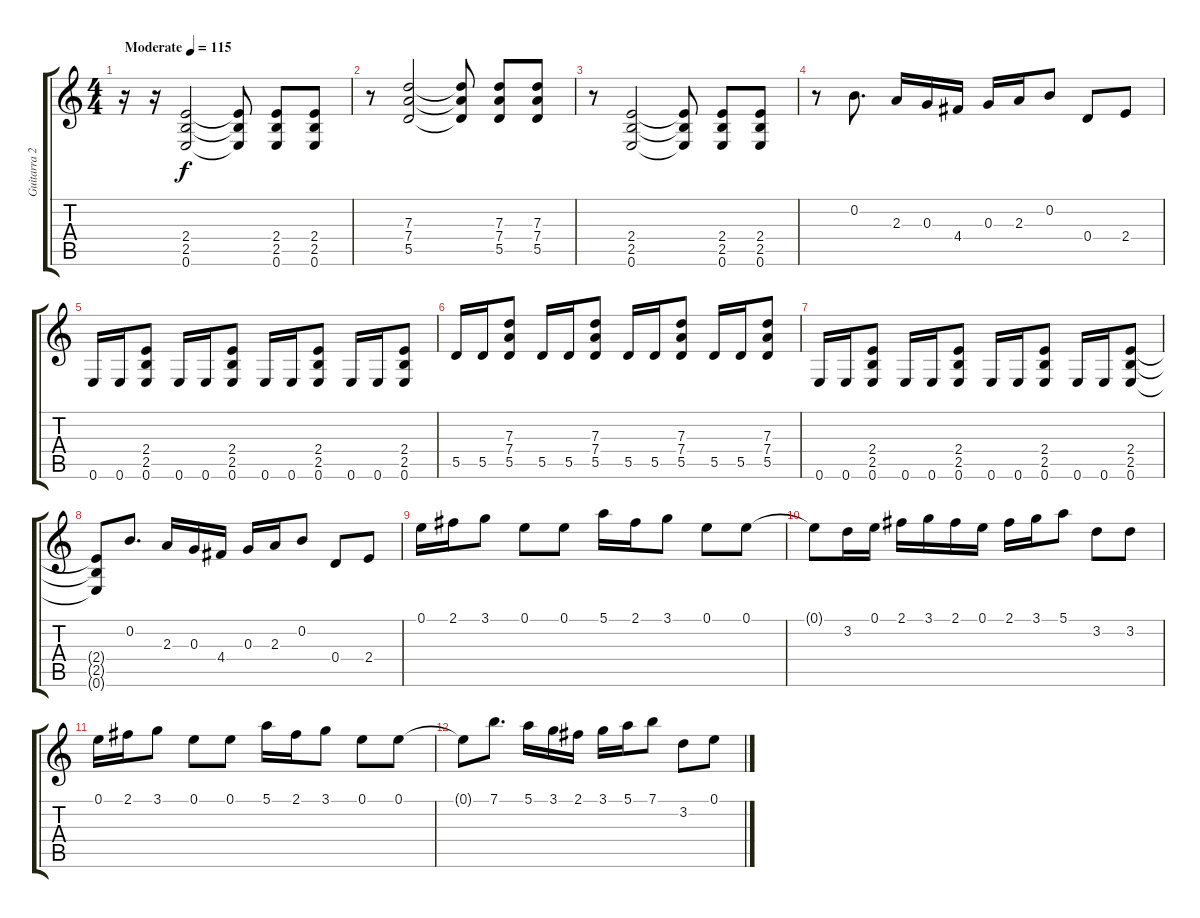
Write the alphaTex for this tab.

\track ("Guitarra 2" "Guitarra 2") {instrument distortionguitar}
\staff {score tabs}
\tuning (E4 B3 G3 D3 A2 E2) {hide}
\ts (4 4)
\tempo (115 "Moderate")
\clef g2
\ks c
r.16{dy f instrument distortionguitar} r.16 (2.4 2.5 0.6).2 (2.4{t} 2.5{t} 0.6{t}).8 (2.4 2.5 0.6).8 (2.4 2.5 0.6).8 |
r.8 (7.3 7.4 5.5).2 (7.3{t} 7.4{t} 5.5{t}).8 (7.3 7.4 5.5).8 (7.3 7.4 5.5).8 |
r.8 (2.4 2.5 0.6).2 (2.4{t} 2.5{t} 0.6{t}).8 (2.4 2.5 0.6).8 (2.4 2.5 0.6).8 |
r.8 0.2.8{d} 2.3.16 0.3.16 4.4.16 0.3.16 2.3.16 0.2.8 0.4.8 2.4.8 |
0.6.16 0.6.16 (2.4 2.5 0.6).8 0.6.16 0.6.16 (2.4 2.5 0.6).8 0.6.16 0.6.16 (2.4 2.5 0.6).8 0.6.16 0.6.16 (2.4 2.5 0.6).8 |
5.5.16 5.5.16 (7.3 7.4 5.5).8 5.5.16 5.5.16 (7.3 7.4 5.5).8 5.5.16 5.5.16 (7.3 7.4 5.5).8 5.5.16 5.5.16 (7.3 7.4 5.5).8 |
0.6.16 0.6.16 (2.4 2.5 0.6).8 0.6.16 0.6.16 (2.4 2.5 0.6).8 0.6.16 0.6.16 (2.4 2.5 0.6).8 0.6.16 0.6.16 (2.4 2.5 0.6).8 |
(2.4{t} 2.5{t} 0.6{t}).8 0.2.8{d} 2.3.16 0.3.16 4.4.16 0.3.16 2.3.16 0.2.8 0.4.8 2.4.8 |
0.1.16 2.1.16 3.1.8 0.1.8 0.1.8 5.1.16 2.1.16 3.1.8 0.1.8 0.1.8 |
0.1{t}.8 3.2.16 0.1.16 2.1.16 3.1.16 2.1.16 0.1.16 2.1.16 3.1.16 5.1.8 3.2.8 3.2.8 |
0.1.16 2.1.16 3.1.8 0.1.8 0.1.8 5.1.16 2.1.16 3.1.8 0.1.8 0.1.8 |
0.1{t}.8 7.1.8{d} 5.1.16 3.1.16 2.1.16 3.1.16 5.1.16 7.1.8 3.2.8 0.1.8
